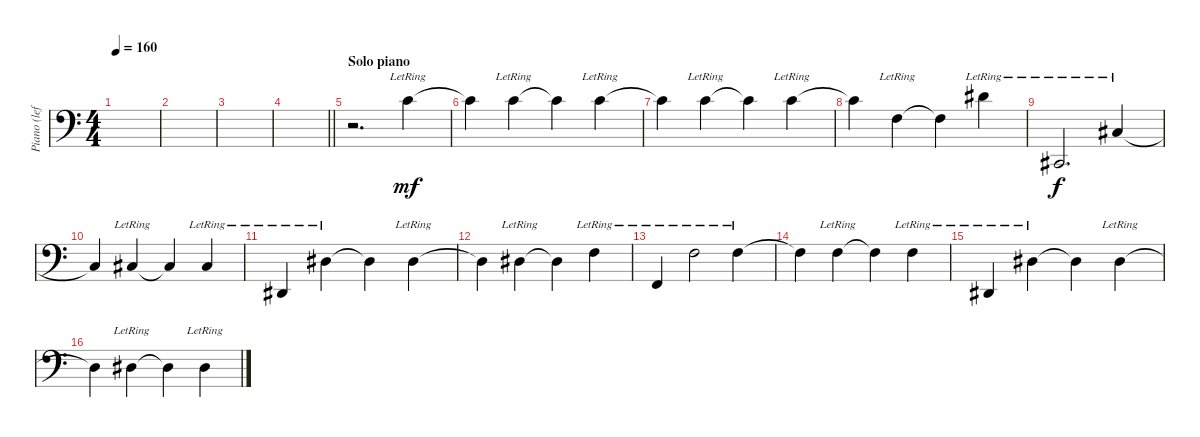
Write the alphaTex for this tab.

\track ("Piano (left hand)" "Piano (lef") {instrument electricgrandpiano}
\staff {score}
\tuning (E4 B3 G3 D3 A2 E2 Bb1) {hide}
\ts (4 4)
\tempo 160
\clef f4
\ks c
|
|
|
\barLineRight lightlight
|
\section ("" "Solo piano")
r.2{d} 5.3{lr}.4{dy mf} |
5.3{t}.4 5.3{lr}.4 5.3{t}.4 5.3{lr}.4 |
5.3{t}.4 5.3{lr}.4 5.3{t}.4 5.3{lr}.4 |
5.3{t}.4 3.4{lr}.4 3.4{t}.4 4.2{lr}.4 |
3.7{lr}.2{d dy f} 9.6{lr}.4 |
9.6{t}.4 9.6{lr}.4 9.6{t}.4 9.6{lr}.4 |
5.7{lr}.4 6.5{lr}.4 6.5{t}.4 6.5{lr}.4 |
6.5{t}.4 6.5{lr}.4 6.5{t}.4 8.5{lr}.4 |
7.7{lr}.4 8.5{lr}.2 8.5{lr}.4 |
8.5{t}.4 8.5{lr}.4 8.5{t}.4 8.5{lr}.4 |
5.7{lr}.4 6.5{lr}.4 6.5{t}.4 6.5{lr}.4 |
6.5{t}.4 6.5{lr}.4 6.5{t}.4 6.5{lr}.4
